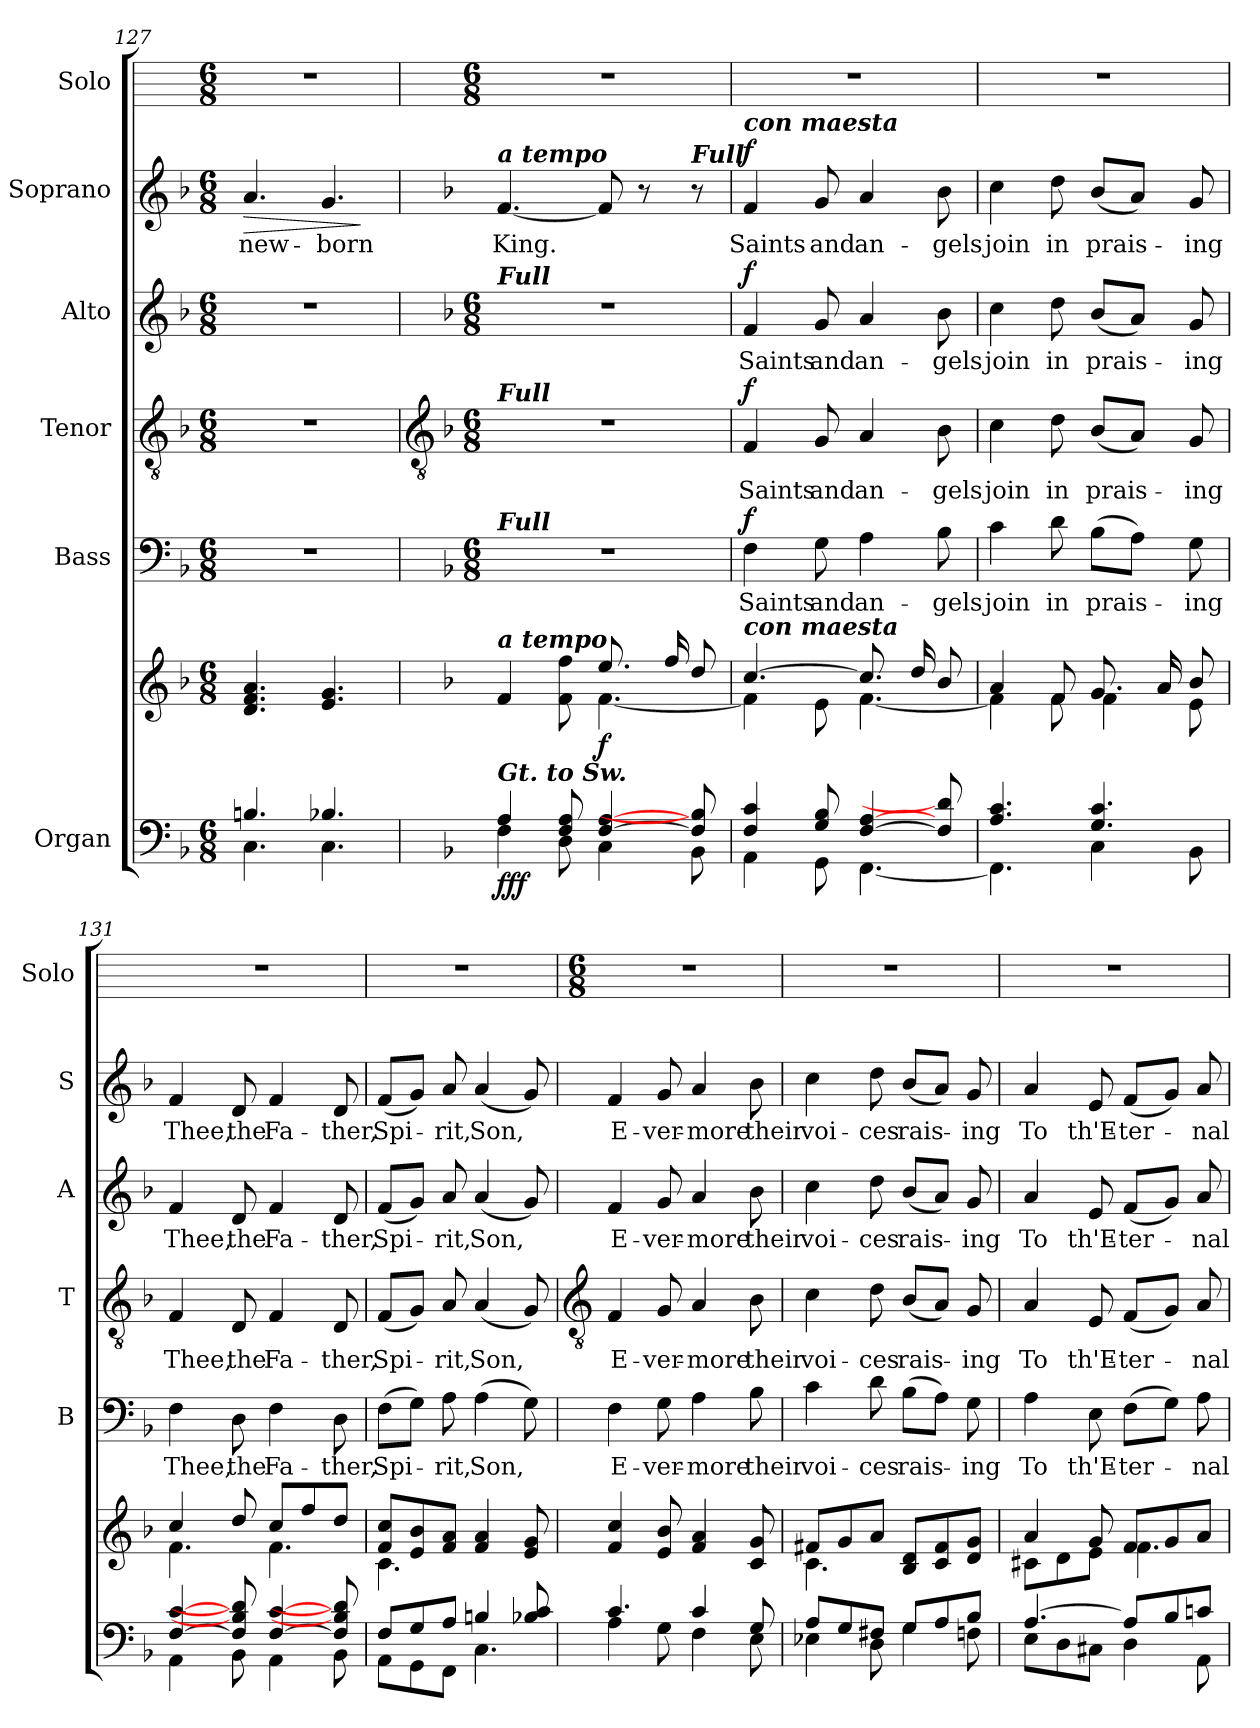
**kern	**kern	**dynam	**kern	**text	**dynam	**kern	**text	**dynam	**kern	**text	**dynam	**kern	**text	**dynam	**kern
*part6	*part6	*part6	*part5	*part5	*part5	*part4	*part4	*part4	*part3	*part3	*part3	*part2	*part2	*part2	*part1
*staff7	*staff6	*staff6/7	*staff5	*staff5	*staff5	*staff4	*staff4	*staff4	*staff3	*staff3	*staff3	*staff2	*staff2	*staff2	*staff1
*I"Organ	*	*	*I"Bass	*	*	*I"Tenor	*	*	*I"Alto	*	*	*I"Soprano	*	*	*I"Solo
*	*	*	*I'B	*	*	*I'T	*	*	*I'A	*	*	*I'S	*	*	*I'Solo
*clefF4	*clefG2	*	*clefF4	*	*	*clefGv2	*	*	*clefG2	*	*	*clefG2	*	*	*
*k[b-]	*k[b-]	*	*k[b-]	*	*	*k[b-]	*	*	*k[b-]	*	*	*k[b-]	*	*	*
*F:	*F:	*	*F:	*	*	*F:	*	*	*F:	*	*	*F:	*	*	*
*M6/8	*M6/8	*	*M6/8	*	*	*M6/8	*	*	*M6/8	*	*	*M6/8	*	*	*M6/8
=127	=127	=127	=127	=127	=127	=127	=127	=127	=127	=127	=127	=127	=127	=127	=127
*^	*^	*	*	*	*	*	*	*	*	*	*	*	*	*	*
!	!	!	!	!	!	!	!	!	!	!	!	!	!	!	!LO:LY:b	!LO:HP:b	!
4.Bn/	4.C\	4.d/ 4.f/ 4.a/	2.ryy	.	2.r	.	.	2.r	.	.	2.r	.	.	4.a	new-	>	2.r
!	!	!	!	!	!	!	!	!	!	!	!	!	!	!	!LO:LY:b	!	!
4.B-X/	4.C\	4.e/ 4.g/	.	.	.	.	.	.	.	.	.	.	.	4.g	-born	.	.
*v	*v	*	*	*	*	*	*	*	*	*	*	*	*	*	*	*	*
*	*v	*v	*	*	*	*	*	*	*	*	*	*	*	*	*	*
.	.	.	.	.	.	.	.	.	.	.	.	.	.	]	.
!!LO:LB:g=z
=128	=128	=128	=128	=128	=128	=128	=128	=128	=128	=128	=128	=128	=128	=128	=128
*	*	*	*	*	*	*clefGv2	*	*	*	*	*	*	*	*	*
*	*	*	*k[b-]	*	*	*k[b-]	*	*	*k[b-]	*	*	*	*	*	*
*	*	*	*F:	*	*	*F:	*	*	*F:	*	*	*	*	*	*
*	*	*	*M6/8	*	*	*M6/8	*	*	*M6/8	*	*	*	*	*	*M6/8
*^	*^	*	*	*	*	*	*	*	*	*	*	*	*	*	*
!	!	!	!	!	!	!	!	!	!	!	!	!	!	!LO:TX:a:Bi:t=a tempo	!	!	!
!	!	!	!	!	!	!	!	!	!	!	!LO:TX:a:Bi:t=Full	!	!	!	!	!	!
!	!	!	!	!	!	!	!	!LO:TX:a:Bi:t=Full	!	!	!	!	!	!	!	!	!
!	!	!	!	!	!LO:TX:a:Bi:t=Full	!	!	!	!	!	!	!	!	!	!	!	!
!	!	!LO:TX:a:Bi:t=a tempo	!	!	!	!	!	!	!	!	!	!	!	!	!	!	!
!LO:TX:a:Bi:t=Gt. to Sw.	!	!	!	!	!	!	!	!	!	!	!	!	!	!	!	!	!
!	!	!	!	!LO:DY:b=2	!LO:N:vis=1	!	!	!LO:N:vis=1	!	!	!LO:N:vis=1	!	!	!	!LO:LY:b	!	!
!	!	!	!	!LO:DY:n=1:b=2	!	!	!	!	!	!	!	!	!	!	!	!	!
!	!	!	!	!LO:DY:n=2:b	!	!	!	!	!	!	!	!	!	!	!	!	!
4A/	4F\	4f/	4.ryy	f f f	2.r	.	.	2.r	.	.	2.r	.	.	[4.f	King.	.	2.r
8F/ 8A/	8D\	8f\ 8ff\	.	.	.	.	.	.	.	.	.	.	.	.	.	.	.
!	!	!	!	!LO:DY:n=3:b	!	!	!	!	!	!	!	!	!	!	!	!	!
[4F/ [4A/	4C\	8.ee/L	[4.f\	f	.	.	.	.	.	.	.	.	.	8f]	.	.	.
.	.	.	.	.	.	.	.	.	.	.	.	.	.	8r	.	.	.
.	.	16ff/L	.	.	.	.	.	.	.	.	.	.	.	.	.	.	.
!	!	!	!	!	!	!	!	!	!	!	!	!	!	!LO:TX:a:Bi:t=Full	!	!	!
8F/] 8B-/]	8BB-\	8dd/J	.	.	.	.	.	.	.	.	.	.	.	8r	.	.	.
=129	=129	=129	=129	=129	=129	=129	=129	=129	=129	=129	=129	=129	=129	=129	=129	=129	=129
!	!	!	!	!	!	!	!	!	!	!	!	!	!	!LO:TX:a:Bi:t=con maesta	!	!	!
!	!	!LO:TX:a:Bi:t=con maesta	!	!	!	!	!	!	!	!	!	!	!	!	!	!	!
!	!	!	!	!	!	!LO:LY:b	!LO:DY:b	!	!LO:LY:b	!LO:DY:b	!	!LO:LY:b	!LO:DY:b	!	!LO:LY:b	!LO:DY:b	!
4F/ 4c/	4AA\	[4.cc/	4f\]	.	4F	Saints	f	4F	Saints	f	4f	Saints	f	4f	Saints	f	2.r
!	!	!	!	!	!	!LO:LY:b	!	!	!LO:LY:b	!	!	!LO:LY:b	!	!	!LO:LY:b	!	!
8G/ 8B-/	8GG\	.	8e\	.	8G	and	.	8G	and	.	8g	and	.	8g	and	.	.
!	!	!	!	!	!	!LO:LY:b	!	!	!LO:LY:b	!	!	!LO:LY:b	!	!	!LO:LY:b	!	!
[4F/ [4A/	[4.FF\	8.cc/L]	[4.f\	.	4A	an-	.	4A	an-	.	4a	an-	.	4a	an-	.	.
.	.	16dd/L	.	.	.	.	.	.	.	.	.	.	.	.	.	.	.
!	!	!	!	!	!	!LO:LY:b	!	!	!LO:LY:b	!	!	!LO:LY:b	!	!	!LO:LY:b	!	!
8F/] 8d/]	.	8b-/J	.	.	8B-	-gels	.	8B-	-gels	.	8b-	-gels	.	8b-	-gels	.	.
=130	=130	=130	=130	=130	=130	=130	=130	=130	=130	=130	=130	=130	=130	=130	=130	=130	=130
!	!	!	!	!	!	!LO:LY:b	!	!	!LO:LY:b	!	!	!LO:LY:b	!	!	!LO:LY:b	!	!
4.A/ 4.c/	4.FF\]	4a/	4f\]	.	4c	join	.	4c	join	.	4cc	join	.	4cc	join	.	2.r
!	!	!	!	!	!	!LO:LY:b	!	!	!LO:LY:b	!	!	!LO:LY:b	!	!	!LO:LY:b	!	!
.	.	8f/	8f\	.	8d	in	.	8d	in	.	8dd	in	.	8dd	in	.	.
!	!	!	!	!	!	!LO:LY:b	!	!	!LO:LY:b	!	!	!LO:LY:b	!	!	!LO:LY:b	!	!
4.G/ 4.c/	4C\	8.g/L	4f\	.	(>8B-L	prais-	.	(<8B-L	prais-	.	(<8b-L	prais-	.	(<8b-L	prais-	.	.
.	.	.	.	.	8AJ)	.	.	8AJ)	.	.	8aJ)	.	.	8aJ)	.	.	.
.	.	16a/L	.	.	.	.	.	.	.	.	.	.	.	.	.	.	.
!	!	!	!	!	!	!LO:LY:b	!	!	!LO:LY:b	!	!	!LO:LY:b	!	!	!LO:LY:b	!	!
.	8BB-\	8b-/J	8e\	.	8G	ing	.	8G	ing	.	8g	ing	.	8g	ing	.	.
=131	=131	=131	=131	=131	=131	=131	=131	=131	=131	=131	=131	=131	=131	=131	=131	=131	=131
!	!	!	!	!	!	!LO:LY:b	!	!	!LO:LY:b	!	!	!LO:LY:b	!	!	!LO:LY:b	!	!
[4F/ [4c/	4AA\	4cc/	4.f\	.	4F	Thee,	.	4F	Thee,	.	4f	Thee,	.	4f	Thee,	.	2.r
!	!	!	!	!	!	!LO:LY:b	!	!	!LO:LY:b	!	!	!LO:LY:b	!	!	!LO:LY:b	!	!
8F/] 8B-/] 8d/]	8BB-\	8dd/	.	.	8D	the	.	8D	the	.	8d	the	.	8d	the	.	.
!	!	!	!	!	!	!LO:LY:b	!	!	!LO:LY:b	!	!	!LO:LY:b	!	!	!LO:LY:b	!	!
[4F/ [4c/	4AA\	8cc/L	4.f\	.	4F	Fa-	.	4F	Fa-	.	4f	Fa-	.	4f	Fa-	.	.
.	.	8ff/	.	.	.	.	.	.	.	.	.	.	.	.	.	.	.
!	!	!	!	!	!	!LO:LY:b	!	!	!LO:LY:b	!	!	!LO:LY:b	!	!	!LO:LY:b	!	!
8F/] 8B-/] 8d/]	8BB-\	8dd/J	.	.	8D	-ther,	.	8D	-ther,	.	8d	-ther,	.	8d	-ther,	.	.
=132	=132	=132	=132	=132	=132	=132	=132	=132	=132	=132	=132	=132	=132	=132	=132	=132	=132
!	!	!	!	!	!	!LO:LY:b	!	!	!LO:LY:b	!	!	!LO:LY:b	!	!	!LO:LY:b	!	!
8F/L	8AA\L	8f/ 8cc/L	4.c\	.	(>8FL	Spi-	.	(<8FL	Spi-	.	(<8fL	Spi-	.	(<8fL	Spi-	.	2.r
8G/	8GG\	8e/ 8b-/	.	.	8GJ)	.	.	8GJ)	.	.	8gJ)	.	.	8gJ)	.	.	.
!	!	!	!	!	!	!LO:LY:b	!	!	!LO:LY:b	!	!	!LO:LY:b	!	!	!LO:LY:b	!	!
8A/J	8FF\J	8f/ 8a/J	.	.	8A	rit,	.	8A	rit,	.	8a	rit,	.	8a	rit,	.	.
!	!	!	!	!	!	!LO:LY:b	!	!	!LO:LY:b	!	!	!LO:LY:b	!	!	!LO:LY:b	!	!
4Bn/	4.C\	4f/ 4a/	4.ryy	.	(>4A	Son,	.	(<4A	Son,	.	(<4a	Son,	.	(<4a	Son,	.	.
8B-X/ 8c/	.	8e/ 8g/	.	.	8G)	.	.	8G)	.	.	8g)	.	.	8g)	.	.	.
!!LO:LB:g=z
=133	=133	=133	=133	=133	=133	=133	=133	=133	=133	=133	=133	=133	=133	=133	=133	=133	=133
*	*	*	*	*	*	*	*	*clefGv2	*	*	*	*	*	*	*	*	*
*	*	*	*	*	*	*	*	*	*	*	*	*	*	*	*	*	*M6/8
!	!	!	!	!	!	!LO:LY:b	!	!	!LO:LY:b	!	!	!LO:LY:b	!	!	!LO:LY:b	!	!
4.c/	4A\	4f/ 4cc/	2.ryy	.	4F	E-	.	4F	E-	.	4f	E-	.	4f	E-	.	2.r
!	!	!	!	!	!	!LO:LY:b	!	!	!LO:LY:b	!	!	!LO:LY:b	!	!	!LO:LY:b	!	!
.	8G\	8e/ 8b-/	.	.	8G	-ver-	.	8G	-ver-	.	8g	-ver-	.	8g	-ver-	.	.
!	!	!	!	!	!	!LO:LY:b	!	!	!LO:LY:b	!	!	!LO:LY:b	!	!	!LO:LY:b	!	!
4c/	4F\	4f/ 4a/	.	.	4A	-more	.	4A	-more	.	4a	-more	.	4a	-more	.	.
!	!	!	!	!	!	!LO:LY:b	!	!	!LO:LY:b	!	!	!LO:LY:b	!	!	!LO:LY:b	!	!
8G/	8E\	8c/ 8g/	.	.	8B-	their	.	8B-	their	.	8b-	their	.	8b-	their	.	.
=134	=134	=134	=134	=134	=134	=134	=134	=134	=134	=134	=134	=134	=134	=134	=134	=134	=134
!	!	!	!	!	!	!LO:LY:b	!	!	!LO:LY:b	!	!	!LO:LY:b	!	!	!LO:LY:b	!	!
8A/L	4E-X\	8f#X/L	4.c\	.	4c	voi-	.	4c	voi-	.	4cc	voi-	.	4cc	voi-	.	2.r
8G/	.	8g/	.	.	.	.	.	.	.	.	.	.	.	.	.	.	.
!	!	!	!	!	!	!LO:LY:b	!	!	!LO:LY:b	!	!	!LO:LY:b	!	!	!LO:LY:b	!	!
8F#X/J	8D\	8a/J	.	.	8d	-ces	.	8d	-ces	.	8dd	-ces	.	8dd	-ces	.	.
!	!	!	!	!	!	!LO:LY:b	!	!	!LO:LY:b	!	!	!LO:LY:b	!	!	!LO:LY:b	!	!
8G/L	4G\	8B-/ 8d/L	4.ryy	.	(>8B-L	rais-	.	(<8B-L	rais-	.	(<8b-L	rais-	.	(<8b-L	rais-	.	.
8A/	.	8c/ 8f#/	.	.	8AJ)	.	.	8AJ)	.	.	8aJ)	.	.	8aJ)	.	.	.
!	!	!	!	!	!	!LO:LY:b	!	!	!LO:LY:b	!	!	!LO:LY:b	!	!	!LO:LY:b	!	!
8B-/J	8Fn\	8d/ 8g/J	.	.	8G	ing	.	8G	ing	.	8g	ing	.	8g	ing	.	.
=135	=135	=135	=135	=135	=135	=135	=135	=135	=135	=135	=135	=135	=135	=135	=135	=135	=135
!	!	!	!	!	!	!LO:LY:b	!	!	!LO:LY:b	!	!	!LO:LY:b	!	!	!LO:LY:b	!	!
[4.A/	8E\L	4a/	8c#X\L	.	4A	To	.	4A	To	.	4a	To	.	4a	To	.	2.r
.	8D\	.	8d\	.	.	.	.	.	.	.	.	.	.	.	.	.	.
!	!	!	!	!	!	!LO:LY:b	!	!	!LO:LY:b	!	!	!LO:LY:b	!	!	!LO:LY:b	!	!
.	8C#X\J	8g/	8e\J	.	8E	th'E-	.	8E	th'E-	.	8e	th'E-	.	8e	th'E-	.	.
!	!	!	!	!	!	!LO:LY:b	!	!	!LO:LY:b	!	!	!LO:LY:b	!	!	!LO:LY:b	!	!
8A/L]	4D\	8f/L	4.f\	.	(>8FL	-ter-	.	(<8FL	-ter-	.	(<8fL	-ter-	.	(<8fL	-ter-	.	.
8B-/	.	8g/	.	.	8GJ)	.	.	8GJ)	.	.	8gJ)	.	.	8gJ)	.	.	.
!	!	!	!	!	!	!LO:LY:b	!	!	!LO:LY:b	!	!	!LO:LY:b	!	!	!LO:LY:b	!	!
8cn/J	8AA\	8a/J	.	.	8A	nal	.	8A	nal	.	8a	nal	.	8a	nal	.	.
*v	*v	*	*	*	*	*	*	*	*	*	*	*	*	*	*	*	*
*	*v	*v	*	*	*	*	*	*	*	*	*	*	*	*	*	*
=	=	=	=	=	=	=	=	=	=	=	=	=	=	=	=
*-	*-	*-	*-	*-	*-	*-	*-	*-	*-	*-	*-	*-	*-	*-	*-
